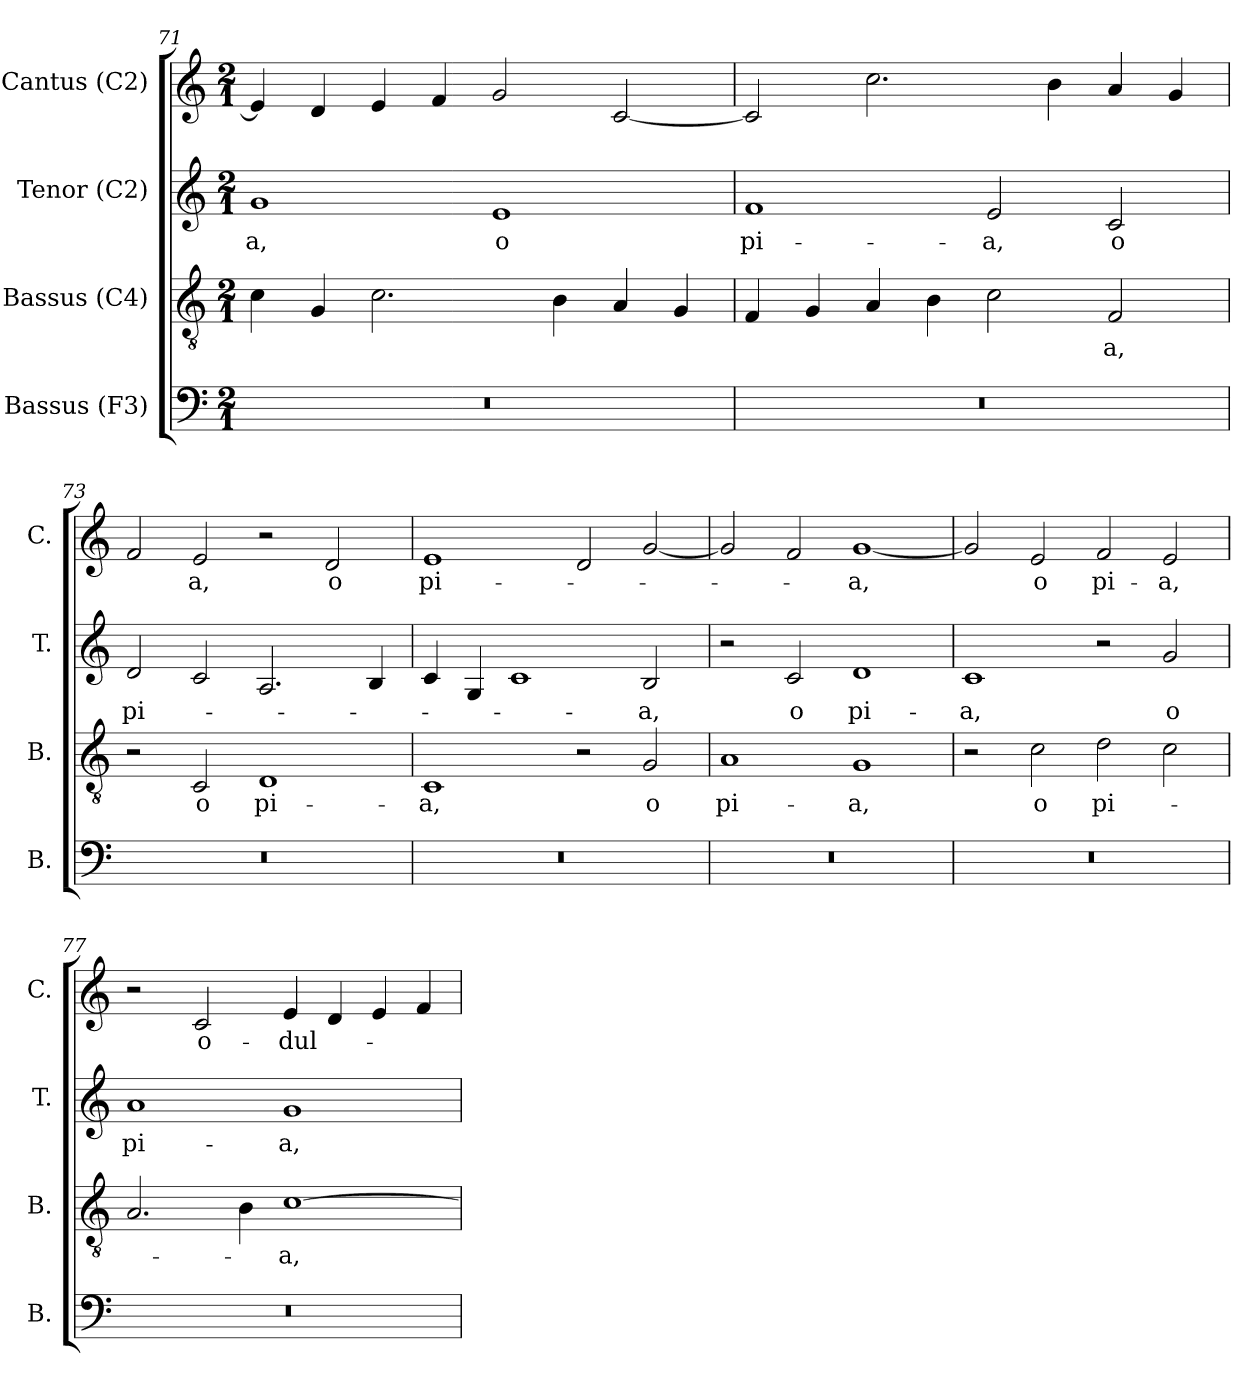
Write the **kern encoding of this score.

**kern	**kern	**text	**kern	**text	**kern	**text
*part4	*part3	*part3	*part2	*part2	*part1	*part1
*staff4	*staff3	*staff3	*staff2	*staff2	*staff1	*staff1
*I"Bassus (F3)	*I"Bassus (C4)	*	*I"Tenor (C2)	*	*I"Cantus (C2)	*
*I'B.	*I'B.	*	*I'T.	*	*I'C.	*
*clefF4	*clefGv2	*	*clefG2	*	*clefG2	*
*	*ITrd7c12	*	*ITrd7c12	*	*	*
*k[]	*k[]	*	*k[]	*	*k[]	*
*C:	*C:	*	*C:	*	*C:	*
*M2/1	*M2/1	*	*M2/1	*	*M2/1	*
=71	=71	=71	=71	=71	=71	=71
!LO:N:vis=1	!	!	!	!	!	!
!	!	!	!	!LO:LY:b:color=#000000	!	!
0r	4Ci\	.	1Gi	-a,	4ei/]	.
.	4GGi/	.	.	.	4di/	.
.	2.Ci\	.	.	.	4ei/	.
.	.	.	.	.	4fi/	.
!	!	!	!	!LO:LY:b:color=#000000	!	!
.	.	.	1Ei	o	2gi/	.
.	4BBi\	.	.	.	.	.
.	4AAi/	.	.	.	[2ci/	.
.	4GGi/	.	.	.	.	.
=72	=72	=72	=72	=72	=72	=72
!LO:N:vis=1	!	!	!	!	!	!
!	!	!	!	!LO:LY:b:color=#000000	!	!
0r	4FFi/	.	1Fi	pi-	2ci/]	.
.	4GGi/	.	.	.	.	.
.	4AAi/	.	.	.	2.cci\	.
.	4BBi\	.	.	.	.	.
!	!	!	!	!LO:LY:b:color=#000000	!	!
.	2Ci\	.	2Ei/	-a,	.	.
.	.	.	.	.	4bi\	.
!	!	!LO:LY:b:color=#000000	!	!	!	!
!	!	!	!	!LO:LY:b:color=#000000	!	!
.	2FFi/	-a,	2Ci/	o	4ai/	.
.	.	.	.	.	4gi/	.
=73	=73	=73	=73	=73	=73	=73
!LO:N:vis=1	!	!	!	!	!	!
!	!	!	!	!LO:LY:b:color=#000000	!	!
0r	2r	.	2Di/	pi-	2fi/	.
!	!	!LO:LY:b:color=#000000	!	!	!	!
!	!	!	!	!	!	!LO:LY:b:color=#000000
.	2CCi/	o	2Ci/	.	2ei/	-a,
!	!	!LO:LY:b:color=#000000	!	!	!	!
.	1DDi	pi-	2.AAi/	.	2r	.
!	!	!	!	!	!	!LO:LY:b:color=#000000
.	.	.	.	.	2di/	o
.	.	.	4BBi/	.	.	.
!!LO:LB:g=z
=74	=74	=74	=74	=74	=74	=74
!LO:N:vis=1	!	!	!	!	!	!
!	!	!LO:LY:b:color=#000000	!	!	!	!
!	!	!	!	!	!	!LO:LY:b:color=#000000
0r	1CCi	-a,	4Ci/	.	1ei	pi-
.	.	.	4GGi/	.	.	.
.	.	.	1Ci	.	.	.
.	2r	.	.	.	2di/	.
!	!	!LO:LY:b:color=#000000	!	!	!	!
!	!	!	!	!LO:LY:b:color=#000000	!	!
.	2GGi/	o	2BBi/	-a,	[2gi/	.
=75	=75	=75	=75	=75	=75	=75
!LO:N:vis=1	!	!	!	!	!	!
!	!	!LO:LY:b:color=#000000	!	!	!	!
0r	1AAi	pi-	2r	.	2gi/]	.
!	!	!	!	!LO:LY:b:color=#000000	!	!
.	.	.	2Ci/	o	2fi/	.
!	!	!LO:LY:b:color=#000000	!	!	!	!
!	!	!	!	!LO:LY:b:color=#000000	!	!
!	!	!	!	!	!	!LO:LY:b:color=#000000
.	1GGi	-a,	1Di	pi-	[1gi	-a,
=76	=76	=76	=76	=76	=76	=76
!LO:N:vis=1	!	!	!	!	!	!
!	!	!	!	!LO:LY:b:color=#000000	!	!
0r	2r	.	1Ci	-a,	2gi/]	.
!	!	!LO:LY:b:color=#000000	!	!	!	!
!	!	!	!	!	!	!LO:LY:b:color=#000000
.	2Ci\	o	.	.	2ei/	o
!	!	!LO:LY:b:color=#000000	!	!	!	!
!	!	!	!	!	!	!LO:LY:b:color=#000000
.	2Di\	pi-	2r	.	2fi/	pi-
!	!	!	!	!LO:LY:b:color=#000000	!	!
!	!	!	!	!	!	!LO:LY:b:color=#000000
.	2Ci\	.	2Gi/	o	2ei/	-a,
=77	=77	=77	=77	=77	=77	=77
!LO:N:vis=1	!	!	!	!	!	!
!	!	!	!	!LO:LY:b:color=#000000	!	!
0r	2.AAi/	.	1Ai	pi-	2r	.
!	!	!	!	!	!	!LO:LY:b:color=#000000
.	.	.	.	.	2ci/	o-
.	4BBi\	.	.	.	.	.
!	!	!LO:LY:b:color=#000000	!	!	!	!
!	!	!	!	!LO:LY:b:color=#000000	!	!
!	!	!	!	!	!	!LO:LY:b:color=#000000
.	[1Ci	-a,	1Gi	-a,	4ei/	-dul-
.	.	.	.	.	4di/	.
.	.	.	.	.	4ei/	.
.	.	.	.	.	4fi/	.
=	=	=	=	=	=	=
*-	*-	*-	*-	*-	*-	*-
